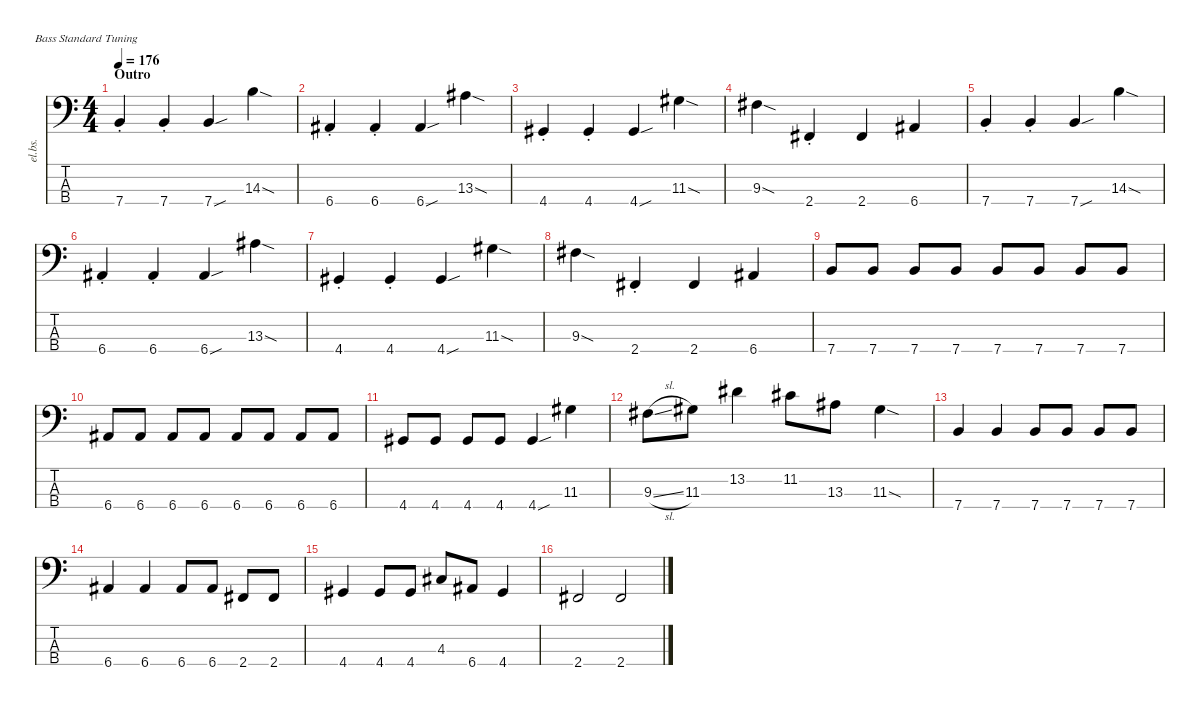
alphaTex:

\defaultSystemsLayout 4
\hideDynamics
\bracketExtendMode nobrackets
\track ("Electric Bass" "el.bs.") {instrument electricbassfinger}
\staff {score tabs}
\tuning (G2 D2 A1 E1)
\ts (4 4)
\section ("" "Outro")
\tempo 176
\clef f4
\ks c
7.4{st}.4{dy mf beam Up} 7.4{st}.4{beam Up} 7.4{sou}.4{beam Up} 14.3{sod}.4{beam Down} |
6.4{st acc #}.4{beam Up} 6.4{st acc #}.4{beam Up} 6.4{sou acc #}.4{beam Up} 13.3{sod acc #}.4{beam Down} |
4.4{st acc #}.4{beam Up} 4.4{st acc #}.4{beam Up} 4.4{sou acc #}.4{beam Up} 11.3{sod acc #}.4{beam Down} |
9.3{sod acc #}.4{beam Down} 2.4{st acc #}.4{beam Up} 2.4{acc #}.4{beam Up} 6.4{acc #}.4{beam Up} |
7.4{st}.4{beam Up} 7.4{st}.4{beam Up} 7.4{sou}.4{beam Up} 14.3{sod}.4{beam Down} |
6.4{st acc #}.4{beam Up} 6.4{st acc #}.4{beam Up} 6.4{sou acc #}.4{beam Up} 13.3{sod acc #}.4{beam Down} |
4.4{st acc #}.4{beam Up} 4.4{st acc #}.4{beam Up} 4.4{sou acc #}.4{beam Up} 11.3{sod acc #}.4{beam Down} |
9.3{sod acc #}.4{beam Down} 2.4{st acc #}.4{beam Up} 2.4{acc #}.4{beam Up} 6.4{acc #}.4{beam Up} |
7.4.8{beam Up} 7.4.8{beam Up} 7.4.8{beam Up} 7.4.8{beam Up} 7.4.8{beam Up} 7.4.8{beam Up} 7.4.8{beam Up} 7.4.8{beam Up} |
6.4{acc #}.8{beam Up} 6.4{acc #}.8{beam Up} 6.4{acc #}.8{beam Up} 6.4{acc #}.8{beam Up} 6.4{acc #}.8{beam Up} 6.4{acc #}.8{beam Up} 6.4{acc #}.8{beam Up} 6.4{acc #}.8{beam Up} |
4.4{acc #}.8{beam Up} 4.4{acc #}.8{beam Up} 4.4{acc #}.8{beam Up} 4.4{acc #}.8{beam Up} 4.4{sou acc #}.4{beam Up} 11.3{acc #}.4{beam Down} |
9.3{sl acc #}.8{beam Down} 11.3{acc #}.8{beam Down} 13.2{acc #}.4{beam Down} 11.2{acc #}.8{beam Down} 13.3{acc #}.8{beam Down} 11.3{sod acc #}.4{beam Down} |
7.4.4{beam Up} 7.4.4{beam Up} 7.4.8{beam Up} 7.4.8{beam Up} 7.4.8{beam Up} 7.4.8{beam Up} |
6.4{acc #}.4{beam Up} 6.4{acc #}.4{beam Up} 6.4{acc #}.8{beam Up} 6.4{acc #}.8{beam Up} 2.4{acc #}.8{beam Up} 2.4{acc #}.8{beam Up} |
4.4{acc #}.4{beam Up} 4.4{acc #}.8{beam Up} 4.4{acc #}.8{beam Up} 4.3{acc #}.8{beam Up} 6.4{acc #}.8{beam Up} 4.4{acc #}.4{beam Up} |
2.4{acc #}.2{beam Up} 2.4{acc #}.2{beam Up}
